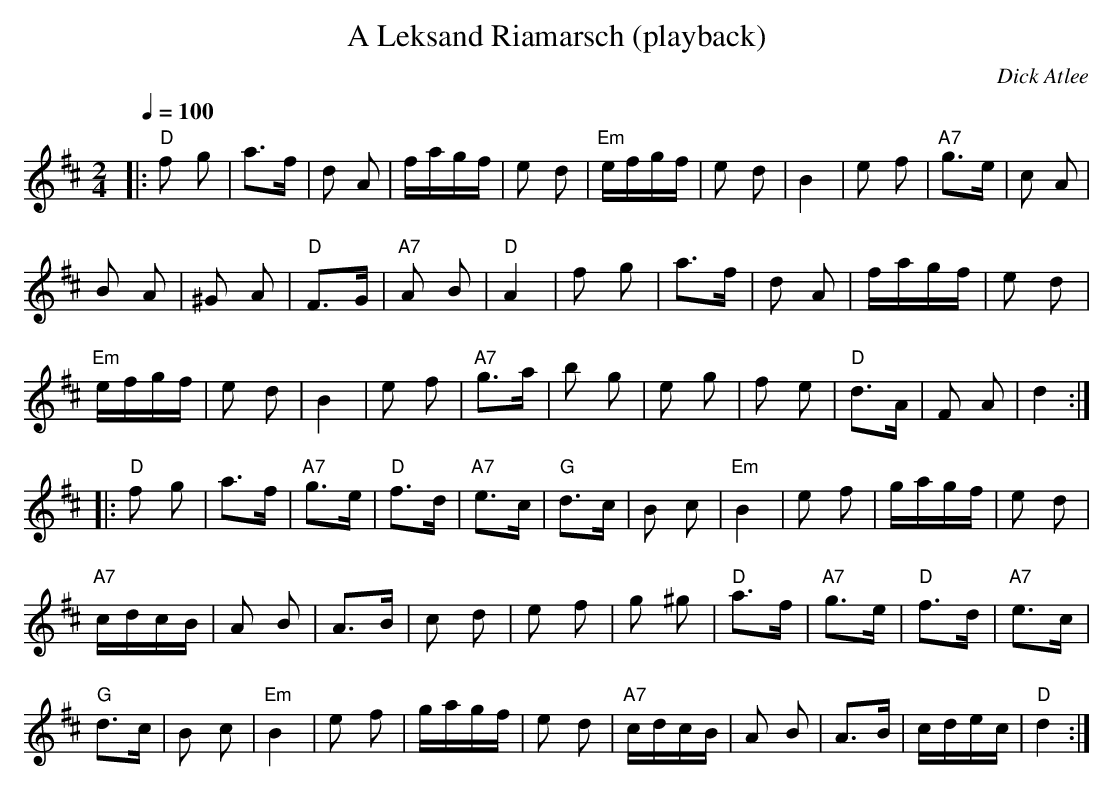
X:1
T:A Leksand Riamarsch (playback)
M:2/4
L:1/8
Q:1/4=100
C:Dick Atlee
K:D
|: "D" f g | a>f | d A | f/2a/2g/2f/2 | e d |
"Em" e/2f/2g/2f/2 | e d | B2 | e f | "A7" g>e | c A | !
B A | ^G A | "D" F>G | "A7" A B | "D" A2 | f g |
a>f | d A | f/2a/2g/2f/2 | e d | !
"Em" e/2f/2g/2f/2 | e d | B2 | e f | "A7" g>a | b g |
e g | f e | "D" d>A | F A | d2 :| !
|: "D" f g | a>f | "A7" g>e | "D" f>d | "A7" e>c | "G" d>c | B c |
"Em" B2 | e f | g/2a/2g/2f/2 | e d | !
"A7" c/2d/2c/2B/2 | A B | A>B | c d | e f | g ^g |
"D" a>f | "A7" g>e | "D" f>d | "A7" e>c | !
"G" d>c | B c | "Em" B2 | e f | g/2a/2g/2f/2 | e d |
"A7" c/2d/2c/2B/2 | A B | A>B | c/2d/2e/2c/2 | "D" d2 :|
